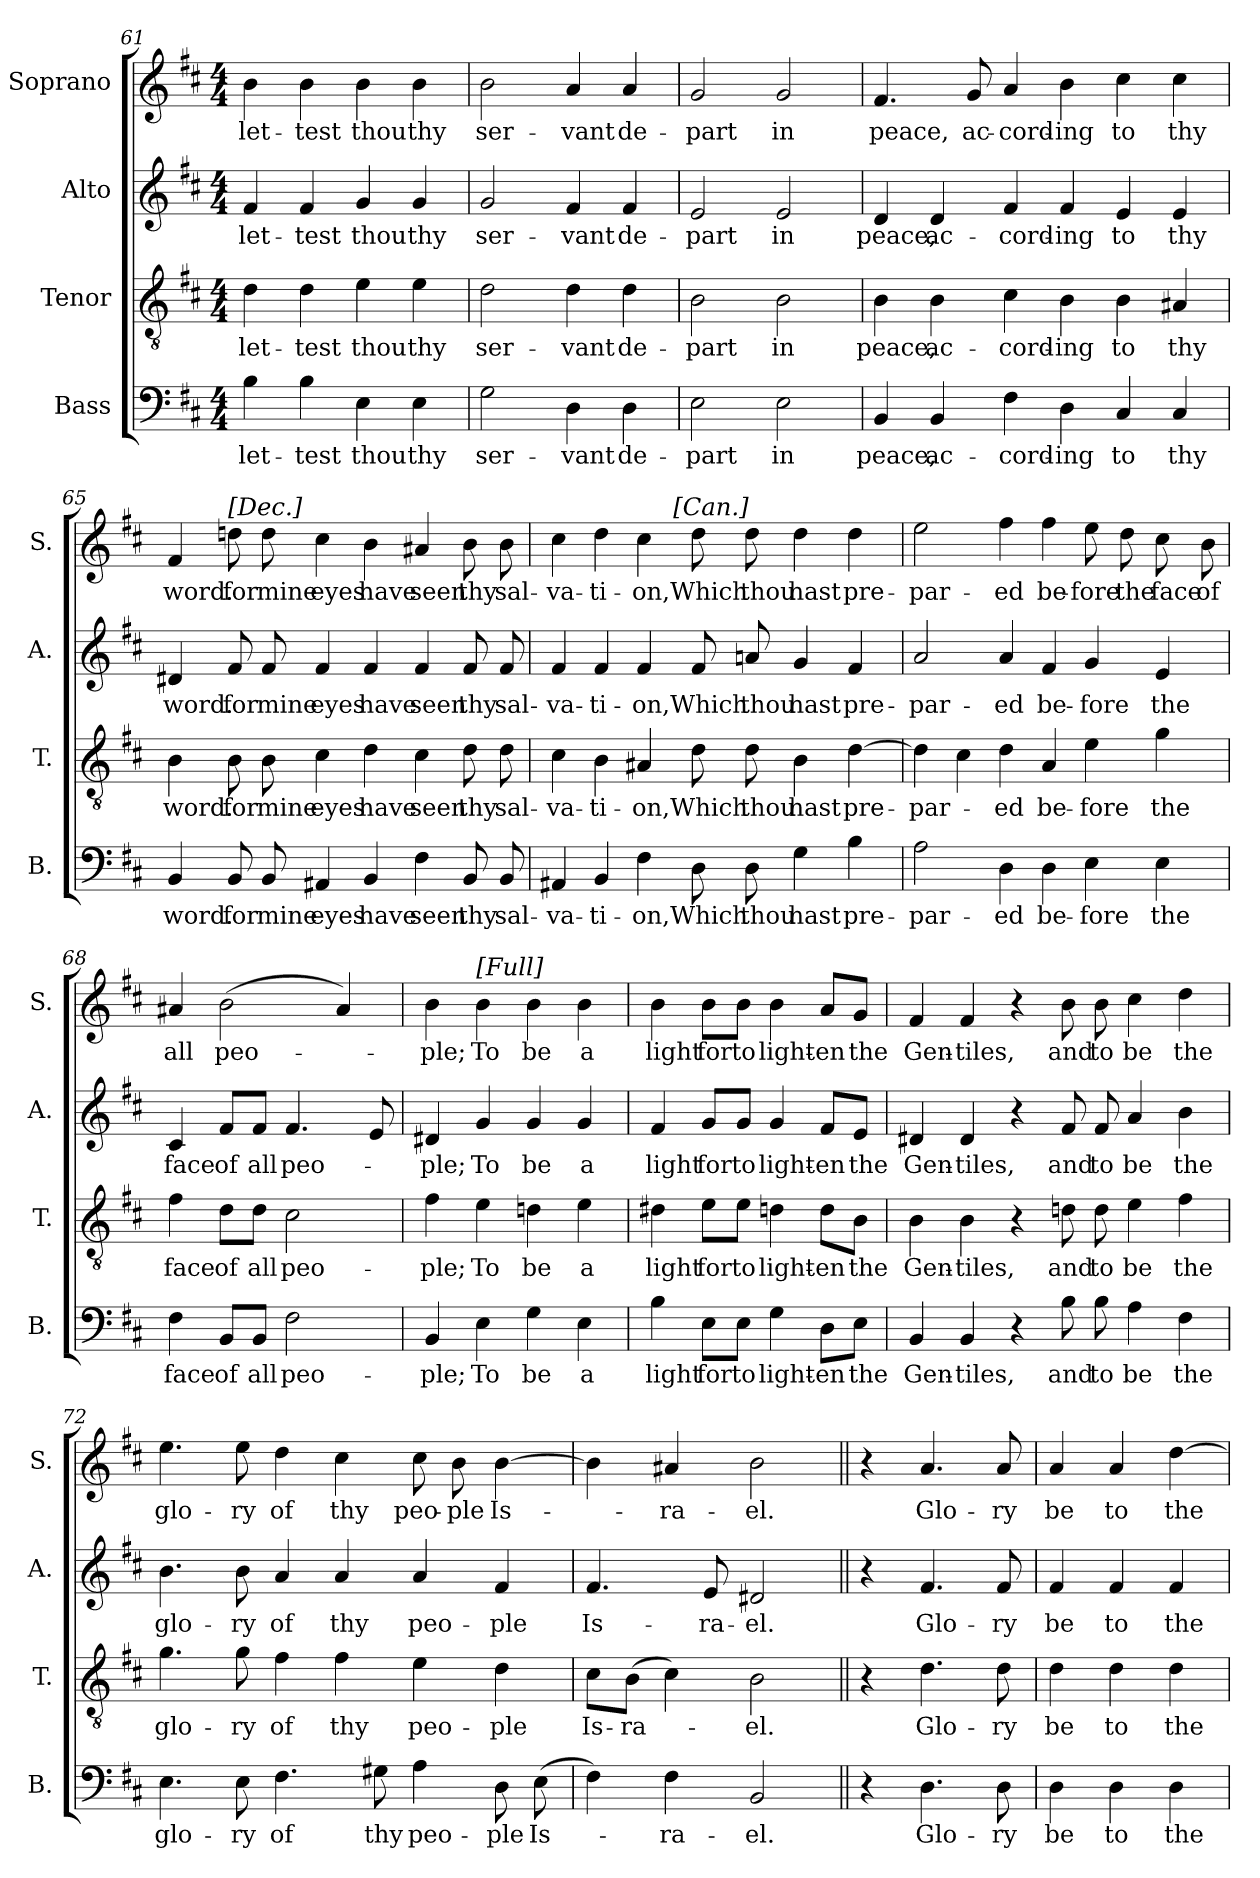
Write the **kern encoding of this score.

**kern	**text	**kern	**text	**kern	**text	**kern	**text
*part4	*part4	*part3	*part3	*part2	*part2	*part1	*part1
*staff4	*staff4	*staff3	*staff3	*staff2	*staff2	*staff1	*staff1
*I"Bass	*	*I"Tenor	*	*I"Alto	*	*I"Soprano	*
*I'B.	*	*I'T.	*	*I'A.	*	*I'S.	*
*clefF4	*	*clefGv2	*	*clefG2	*	*clefG2	*
*	*	*ITrd7c12	*	*	*	*	*
*k[f#c#]	*	*k[f#c#]	*	*k[f#c#]	*	*k[f#c#]	*
*D:	*	*D:	*	*D:	*	*D:	*
*M4/4	*	*M4/4	*	*M4/4	*	*M4/4	*
=61	=61	=61	=61	=61	=61	=61	=61
!	!LO:LY:b	!	!LO:LY:b	!	!LO:LY:b	!	!LO:LY:b
4B\	let-	4D\	let-	4f#/	let-	4b\	let-
!	!LO:LY:b	!	!LO:LY:b	!	!LO:LY:b	!	!LO:LY:b
4B\	-test	4D\	-test	4f#/	-test	4b\	-test
!	!LO:LY:b	!	!LO:LY:b	!	!LO:LY:b	!	!LO:LY:b
4E\	thou	4E\	thou	4g/	thou	4b\	thou
!	!LO:LY:b	!	!LO:LY:b	!	!LO:LY:b	!	!LO:LY:b
4E\	thy	4E\	thy	4g/	thy	4b\	thy
=62	=62	=62	=62	=62	=62	=62	=62
!	!LO:LY:b	!	!LO:LY:b	!	!LO:LY:b	!	!LO:LY:b
2G\	ser-	2D\	ser-	2g/	ser-	2b\	ser-
!	!LO:LY:b	!	!LO:LY:b	!	!LO:LY:b	!	!LO:LY:b
4D\	-vant	4D\	-vant	4f#/	-vant	4a/	-vant
!	!LO:LY:b	!	!LO:LY:b	!	!LO:LY:b	!	!LO:LY:b
4D\	de-	4D\	de-	4f#/	de-	4a/	de-
=63	=63	=63	=63	=63	=63	=63	=63
!	!LO:LY:b	!	!LO:LY:b	!	!LO:LY:b	!	!LO:LY:b
2E\	-part	2BB\	-part	2e/	-part	2g/	-part
!	!LO:LY:b	!	!LO:LY:b	!	!LO:LY:b	!	!LO:LY:b
2E\	in	2BB\	in	2e/	in	2g/	in
=64	=64	=64	=64	=64	=64	=64	=64
!	!LO:LY:b	!	!LO:LY:b	!	!LO:LY:b	!	!LO:LY:b
4BB/	peace,	4BB\	peace,	4d/	peace,	4.f#/	peace,
!	!LO:LY:b	!	!LO:LY:b	!	!LO:LY:b	!	!
4BB/	ac-	4BB\	ac-	4d/	ac-	.	.
!	!	!	!	!	!	!	!LO:LY:b
.	.	.	.	.	.	8g/	ac-
!	!LO:LY:b	!	!LO:LY:b	!	!LO:LY:b	!	!LO:LY:b
4F#\	-cord-	4C#\	-cord-	4f#/	-cord-	4a/	-cord-
!	!LO:LY:b	!	!LO:LY:b	!	!LO:LY:b	!	!LO:LY:b
4D\	-ing	4BB\	-ing	4f#/	-ing	4b\	-ing
!	!LO:LY:b	!	!LO:LY:b	!	!LO:LY:b	!	!LO:LY:b
4C#/	to	4BB\	to	4e/	to	4cc#\	to
!	!LO:LY:b	!	!LO:LY:b	!	!LO:LY:b	!	!LO:LY:b
4C#/	thy	4AA#X/	thy	4e/	thy	4cc#\	thy
!!LO:LB:g=z
=65	=65	=65	=65	=65	=65	=65	=65
!	!LO:LY:b	!	!LO:LY:b	!	!LO:LY:b	!	!LO:LY:b
4BB/	word.	4BB\	word.	4d#X/	word.	4f#/	word.
!	!	!	!	!	!	!LO:TX:a:i:t=[Dec.]	!
!	!LO:LY:b	!	!LO:LY:b	!	!LO:LY:b	!	!LO:LY:b
8BB/	for	8BB\	for	8f#/	for	8ddn\	for
!	!LO:LY:b	!	!LO:LY:b	!	!LO:LY:b	!	!LO:LY:b
8BB/	mine	8BB\	mine	8f#/	mine	8dd\	mine
!	!LO:LY:b	!	!LO:LY:b	!	!LO:LY:b	!	!LO:LY:b
4AA#X/	eyes	4C#\	eyes	4f#/	eyes	4cc#\	eyes
!	!LO:LY:b	!	!LO:LY:b	!	!LO:LY:b	!	!LO:LY:b
4BB/	have	4D\	have	4f#/	have	4b\	have
!	!LO:LY:b	!	!LO:LY:b	!	!LO:LY:b	!	!LO:LY:b
4F#\	seen	4C#\	seen	4f#/	seen	4a#X/	seen
!	!LO:LY:b	!	!LO:LY:b	!	!LO:LY:b	!	!LO:LY:b
8BB/	thy	8D\	thy	8f#/	thy	8b\	thy
!	!LO:LY:b	!	!LO:LY:b	!	!LO:LY:b	!	!LO:LY:b
8BB/	sal-	8D\	sal-	8f#/	sal-	8b\	sal-
=66	=66	=66	=66	=66	=66	=66	=66
!	!LO:LY:b	!	!LO:LY:b	!	!LO:LY:b	!	!LO:LY:b
*	*	*	*	*	*	*^	*
4AA#X/	-va-	4C#\	-va-	4f#/	-va-	4cc#\	2ryy	-va-
!	!LO:LY:b	!	!LO:LY:b	!	!LO:LY:b	!	!	!LO:LY:b
4BB/	-ti-	4BB\	-ti-	4f#/	-ti-	4dd\	.	-ti-
!	!LO:LY:b	!	!LO:LY:b	!	!LO:LY:b	!	!	!LO:LY:b
4F#\	-on,	4AA#X/	-on,	4f#/	-on,	4cc#\	8.ryy	-on,
!	!	!	!	!	!	!	!LO:TX:a:i:t=[Can.]	!
.	.	.	.	.	.	.	2ryy	.
!	!LO:LY:b	!	!LO:LY:b	!	!LO:LY:b	!	!	!LO:LY:b
8D\	Which	8D\	Which	8f#/	Which	8dd\	.	Which
!	!LO:LY:b	!	!LO:LY:b	!	!LO:LY:b	!	!	!LO:LY:b
8D\	thou	8D\	thou	8an/	thou	8dd\	.	thou
!	!LO:LY:b	!	!LO:LY:b	!	!LO:LY:b	!	!	!LO:LY:b
4G\	hast	4BB\	hast	4g/	hast	4dd\	.	hast
.	.	.	.	.	.	.	4ryy	.
!	!LO:LY:b	!	!LO:LY:b	!	!LO:LY:b	!	!	!LO:LY:b
4B\	pre-	[>4D\	pre-	4f#/	pre-	4dd\	.	pre-
.	.	.	.	.	.	.	16ryy	.
=67	=67	=67	=67	=67	=67	=67	=67	=67
!	!LO:LY:b	!	!LO:LY:b	!	!LO:LY:b	!	!	!LO:LY:b
*	*	*	*	*	*	*v	*v	*
2A\	-par-	4D\]	-par-	2a/	-par-	2ee\	-par-
.	.	4C#\	.	.	.	.	.
!	!LO:LY:b	!	!LO:LY:b	!	!LO:LY:b	!	!LO:LY:b
4D\	-ed	4D\	-ed	4a/	-ed	4ff#\	-ed
!	!LO:LY:b	!	!LO:LY:b	!	!LO:LY:b	!	!LO:LY:b
4D\	be-	4AA/	be-	4f#/	be-	4ff#\	be-
!	!LO:LY:b	!	!LO:LY:b	!	!LO:LY:b	!	!LO:LY:b
4E\	-fore	4E\	-fore	4g/	-fore	8ee\	-fore
!	!	!	!	!	!	!	!LO:LY:b
.	.	.	.	.	.	8dd\	the
!	!LO:LY:b	!	!LO:LY:b	!	!LO:LY:b	!	!LO:LY:b
4E\	the	4G\	the	4e/	the	8cc#\	face
!	!	!	!	!	!	!	!LO:LY:b
.	.	.	.	.	.	8b\	of
!!LO:LB:g=z
=68	=68	=68	=68	=68	=68	=68	=68
!	!LO:LY:b	!	!LO:LY:b	!	!LO:LY:b	!	!LO:LY:b
4F#\	face	4F#\	face	4c#/	face	4a#X/	all
!	!LO:LY:b	!	!LO:LY:b	!	!LO:LY:b	!	!LO:LY:b
8BB/L	of	8D\L	of	8f#/L	of	(>2b\	peo-
!	!LO:LY:b	!	!LO:LY:b	!	!LO:LY:b	!	!
8BB/J	all	8D\J	all	8f#/J	all	.	.
!	!LO:LY:b	!	!LO:LY:b	!	!LO:LY:b	!	!
2F#\	peo-	2C#\	peo-	4.f#/	peo-	.	.
.	.	.	.	.	.	4a#/)	.
.	.	.	.	8e/	.	.	.
=69	=69	=69	=69	=69	=69	=69	=69
!	!LO:LY:b	!	!LO:LY:b	!	!LO:LY:b	!	!LO:LY:b
4BB/	-ple;	4F#\	-ple;	4d#X/	-ple;	4b\	-ple;
!	!	!	!	!	!	!LO:TX:a:i:t=[Full]	!
!	!LO:LY:b	!	!LO:LY:b	!	!LO:LY:b	!	!LO:LY:b
4E\	To	4E\	To	4g/	To	4b\	To
!	!LO:LY:b	!	!LO:LY:b	!	!LO:LY:b	!	!LO:LY:b
4G\	be	4Dn\	be	4g/	be	4b\	be
!	!LO:LY:b	!	!LO:LY:b	!	!LO:LY:b	!	!LO:LY:b
4E\	a	4E\	a	4g/	a	4b\	a
=70	=70	=70	=70	=70	=70	=70	=70
!	!LO:LY:b	!	!LO:LY:b	!	!LO:LY:b	!	!LO:LY:b
4B\	light	4D#X\	light	4f#/	light	4b\	light
!	!LO:LY:b	!	!LO:LY:b	!	!LO:LY:b	!	!LO:LY:b
8E\L	for	8E\L	for	8g/L	for	8b\L	for
!	!LO:LY:b	!	!LO:LY:b	!	!LO:LY:b	!	!LO:LY:b
8E\J	to	8E\J	to	8g/J	to	8b\J	to
!	!LO:LY:b	!	!LO:LY:b	!	!LO:LY:b	!	!LO:LY:b
4G\	light-	4Dn\	light-	4g/	light-	4b\	light-
!	!LO:LY:b	!	!LO:LY:b	!	!LO:LY:b	!	!LO:LY:b
8D\L	-en	8D\L	-en	8f#/L	-en	8a/L	-en
!	!LO:LY:b	!	!LO:LY:b	!	!LO:LY:b	!	!LO:LY:b
8E\J	the	8BB\J	the	8e/J	the	8g/J	the
=71	=71	=71	=71	=71	=71	=71	=71
!	!LO:LY:b	!	!LO:LY:b	!	!LO:LY:b	!	!LO:LY:b
4BB/	Gen-	4BB\	Gen-	4d#X/	Gen-	4f#/	Gen-
!	!LO:LY:b	!	!LO:LY:b	!	!LO:LY:b	!	!LO:LY:b
4BB/	-tiles,	4BB\	-tiles,	4d#/	-tiles,	4f#/	-tiles,
4r	.	4r	.	4r	.	4r	.
!	!LO:LY:b	!	!LO:LY:b	!	!LO:LY:b	!	!LO:LY:b
8B\	and	8Dn\	and	8f#/	and	8b\	and
!	!LO:LY:b	!	!LO:LY:b	!	!LO:LY:b	!	!LO:LY:b
8B\	to	8D\	to	8f#/	to	8b\	to
!	!LO:LY:b	!	!LO:LY:b	!	!LO:LY:b	!	!LO:LY:b
4A\	be	4E\	be	4a/	be	4cc#\	be
!	!LO:LY:b	!	!LO:LY:b	!	!LO:LY:b	!	!LO:LY:b
4F#\	the	4F#\	the	4b\	the	4dd\	the
!!LO:PB:g=z
=72	=72	=72	=72	=72	=72	=72	=72
!	!LO:LY:b	!	!LO:LY:b	!	!LO:LY:b	!	!LO:LY:b
4.E\	glo-	4.G\	glo-	4.b\	glo-	4.ee\	glo-
!	!LO:LY:b	!	!LO:LY:b	!	!LO:LY:b	!	!LO:LY:b
8E\	-ry	8G\	-ry	8b\	-ry	8ee\	-ry
!	!LO:LY:b	!	!LO:LY:b	!	!LO:LY:b	!	!LO:LY:b
4.F#\	of	4F#\	of	4a/	of	4dd\	of
!	!	!	!LO:LY:b	!	!LO:LY:b	!	!LO:LY:b
.	.	4F#\	thy	4a/	thy	4cc#\	thy
!	!LO:LY:b	!	!	!	!	!	!
8G#X\	thy	.	.	.	.	.	.
!	!LO:LY:b	!	!LO:LY:b	!	!LO:LY:b	!	!LO:LY:b
4A\	peo-	4E\	peo-	4a/	peo-	8cc#\	peo-
!	!	!	!	!	!	!	!LO:LY:b
.	.	.	.	.	.	8b\	-ple
!	!LO:LY:b	!	!LO:LY:b	!	!LO:LY:b	!	!LO:LY:b
8D\	-ple	4D\	-ple	4f#/	-ple	[>4b\	Is-
!	!LO:LY:b	!	!	!	!	!	!
(>8E\	Is-	.	.	.	.	.	.
=73	=73	=73	=73	=73	=73	=73	=73
!	!	!	!LO:LY:b	!	!LO:LY:b	!	!
4F#\)	.	8C#\L	Is-	4.f#/	Is-	4b\]	.
!	!	!	!LO:LY:b	!	!	!	!
.	.	(>8BB\J	-ra-	.	.	.	.
!	!LO:LY:b	!	!	!	!	!	!LO:LY:b
4F#\	-ra-	4C#\)	.	.	.	4a#X/	-ra-
!	!	!	!	!	!LO:LY:b	!	!
.	.	.	.	8e/	-ra-	.	.
!	!LO:LY:b	!	!LO:LY:b	!	!LO:LY:b	!	!LO:LY:b
2BB/	-el.	2BB\	-el.	2d#X/	-el.	2b\	-el.
=74||	=74||	=74||	=74||	=74||	=74||	=74||	=74||
4r	.	4r	.	4r	.	4r	.
!	!LO:LY:b	!	!LO:LY:b	!	!LO:LY:b	!	!LO:LY:b
4.D\	Glo-	4.D\	Glo-	4.f#/	Glo-	4.a/	Glo-
!	!LO:LY:b	!	!LO:LY:b	!	!LO:LY:b	!	!LO:LY:b
8D\	-ry	8D\	-ry	8f#/	-ry	8a/	-ry
=75	=75	=75	=75	=75	=75	=75	=75
!	!LO:LY:b	!	!LO:LY:b	!	!LO:LY:b	!	!LO:LY:b
4D\	be	4D\	be	4f#/	be	4a/	be
!	!LO:LY:b	!	!LO:LY:b	!	!LO:LY:b	!	!LO:LY:b
4D\	to	4D\	to	4f#/	to	4a/	to
!	!LO:LY:b	!	!LO:LY:b	!	!LO:LY:b	!	!LO:LY:b
4D\	the	4D\	the	4f#/	the	[>4dd\	the
=	=	=	=	=	=	=	=
*-	*-	*-	*-	*-	*-	*-	*-
